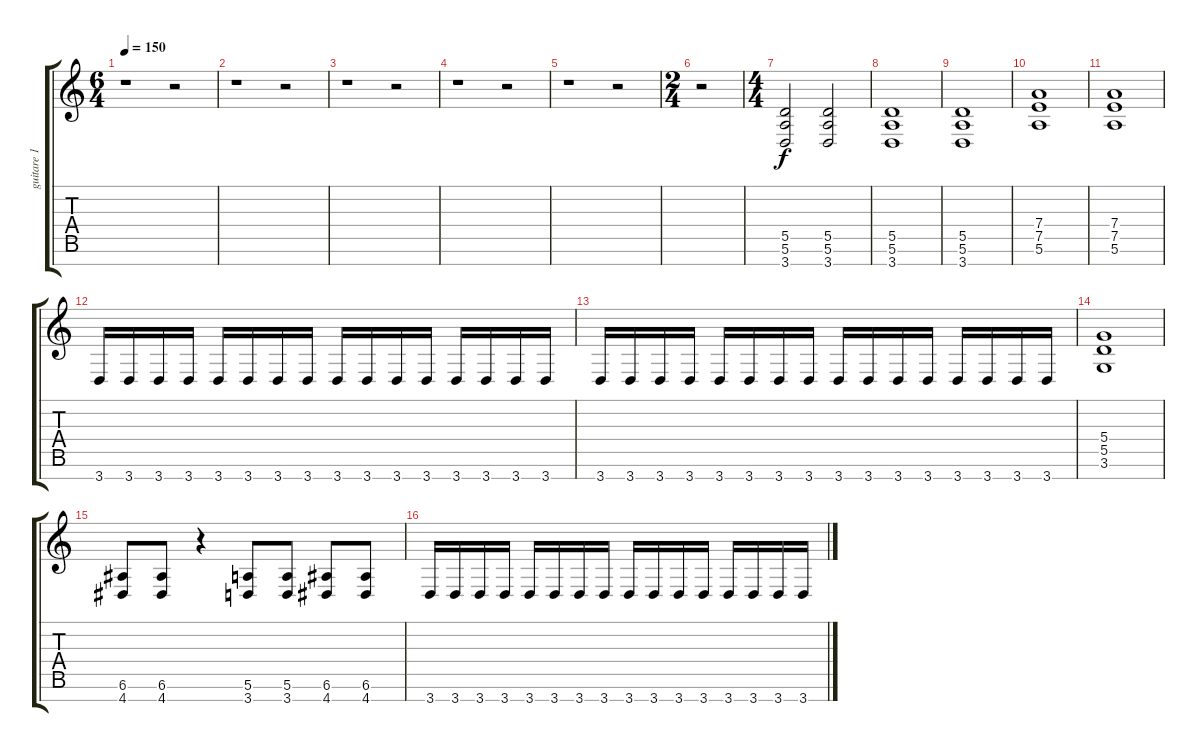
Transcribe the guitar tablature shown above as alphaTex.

\track ("guitare 1" "guitare 1") {instrument distortionguitar}
\staff {score tabs}
\tuning (E4 B3 G3 D3 A2 E2 B1) {hide}
\ts (6 4)
\tempo 150
\clef g2
\ks c
r.1{dy f} r.2 |
r.1 r.2 |
r.1 r.2 |
r.1 r.2 |
r.1 r.2 |
\ts (2 4)
r.2 |
\ts (4 4)
(5.5 5.6 3.7).2 (5.5 5.6 3.7).2 |
(5.5 5.6 3.7).1 |
(5.5 5.6 3.7).1 |
(7.4 7.5 5.6).1 |
(7.4 7.5 5.6).1 |
3.7.16 3.7.16 3.7.16 3.7.16 3.7.16 3.7.16 3.7.16 3.7.16 3.7.16 3.7.16 3.7.16 3.7.16 3.7.16 3.7.16 3.7.16 3.7.16 |
3.7.16 3.7.16 3.7.16 3.7.16 3.7.16 3.7.16 3.7.16 3.7.16 3.7.16 3.7.16 3.7.16 3.7.16 3.7.16 3.7.16 3.7.16 3.7.16 |
(5.4 5.5 3.6).1 |
(6.6 4.7).8 (6.6 4.7).8 r.4 (5.6 3.7).8 (5.6 3.7).8 (6.6 4.7).8 (6.6 4.7).8 |
3.7.16 3.7.16 3.7.16 3.7.16 3.7.16 3.7.16 3.7.16 3.7.16 3.7.16 3.7.16 3.7.16 3.7.16 3.7.16 3.7.16 3.7.16 3.7.16
